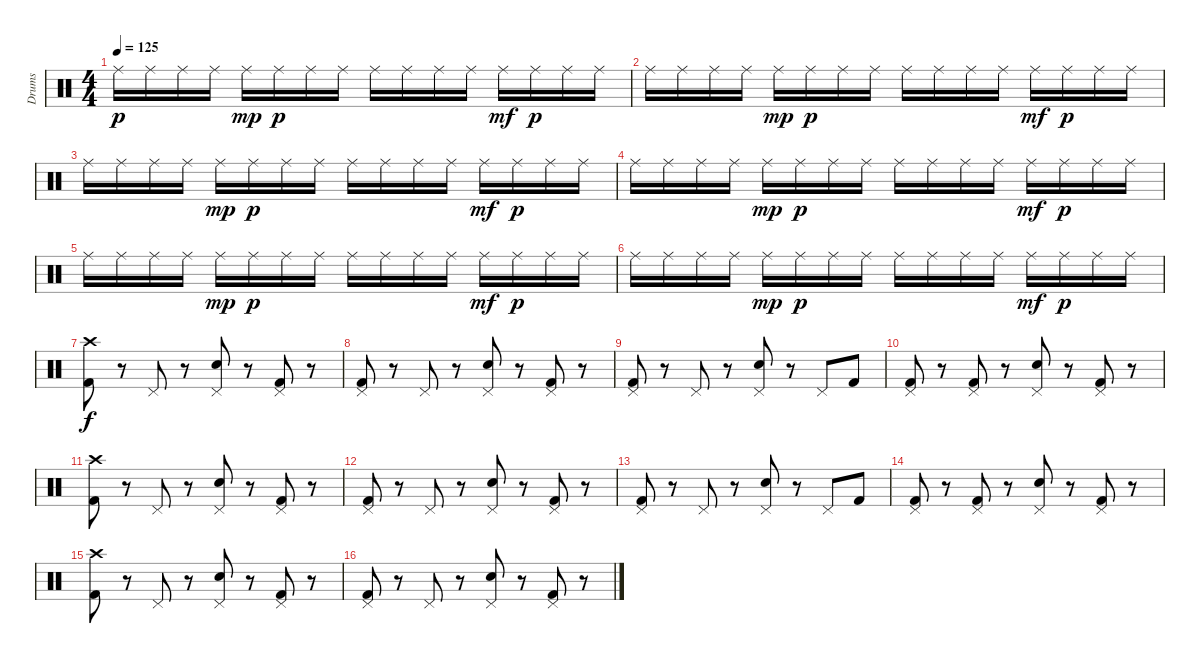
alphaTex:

\track ("Drums" "Drums") {instrument percussion}
\staff {score}
\articulation defaults
\ts (4 4)
\tempo 125
\clef neutral
\ks c "Ride (middle)".16{dy p} "Ride (middle)".16 "Ride (middle)".16 "Ride (middle)".16 "Ride (middle)".16{dy mp} "Ride (middle)".16{dy p} "Ride (middle)".16 "Ride (middle)".16 "Ride (middle)".16 "Ride (middle)".16 "Ride (middle)".16 "Ride (middle)".16 "Ride (middle)".16{dy mf} "Ride (middle)".16{dy p} "Ride (middle)".16 "Ride (middle)".16
|
"Ride (middle)".16 "Ride (middle)".16 "Ride (middle)".16 "Ride (middle)".16 "Ride (middle)".16{dy mp} "Ride (middle)".16{dy p} "Ride (middle)".16 "Ride (middle)".16 "Ride (middle)".16 "Ride (middle)".16 "Ride (middle)".16 "Ride (middle)".16 "Ride (middle)".16{dy mf} "Ride (middle)".16{dy p} "Ride (middle)".16 "Ride (middle)".16 |
"Ride (middle)".16 "Ride (middle)".16 "Ride (middle)".16 "Ride (middle)".16 "Ride (middle)".16{dy mp} "Ride (middle)".16{dy p} "Ride (middle)".16 "Ride (middle)".16 "Ride (middle)".16 "Ride (middle)".16 "Ride (middle)".16 "Ride (middle)".16 "Ride (middle)".16{dy mf} "Ride (middle)".16{dy p} "Ride (middle)".16 "Ride (middle)".16 |
"Ride (middle)".16 "Ride (middle)".16 "Ride (middle)".16 "Ride (middle)".16 "Ride (middle)".16{dy mp} "Ride (middle)".16{dy p} "Ride (middle)".16 "Ride (middle)".16 "Ride (middle)".16 "Ride (middle)".16 "Ride (middle)".16 "Ride (middle)".16 "Ride (middle)".16{dy mf} "Ride (middle)".16{dy p} "Ride (middle)".16 "Ride (middle)".16 |
"Ride (middle)".16 "Ride (middle)".16 "Ride (middle)".16 "Ride (middle)".16 "Ride (middle)".16{dy mp} "Ride (middle)".16{dy p} "Ride (middle)".16 "Ride (middle)".16 "Ride (middle)".16 "Ride (middle)".16 "Ride (middle)".16 "Ride (middle)".16 "Ride (middle)".16{dy mf} "Ride (middle)".16{dy p} "Ride (middle)".16 "Ride (middle)".16 |
"Ride (middle)".16 "Ride (middle)".16 "Ride (middle)".16 "Ride (middle)".16 "Ride (middle)".16{dy mp} "Ride (middle)".16{dy p} "Ride (middle)".16 "Ride (middle)".16 "Ride (middle)".16 "Ride (middle)".16 "Ride (middle)".16 "Ride (middle)".16 "Ride (middle)".16{dy mf} "Ride (middle)".16{dy p} "Ride (middle)".16 "Ride (middle)".16 |
("Crash high (hit)" "Kick (hit) 2").8{dy f} r.8 "Pedal Hi-Hat (hit)".8 r.8 ("Pedal Hi-Hat (hit)" "Electric Snare (hit)").8 r.8 ("Pedal Hi-Hat (hit)" "Kick (hit) 2").8 r.8 |
("Pedal Hi-Hat (hit)" "Kick (hit) 2").8 r.8 "Pedal Hi-Hat (hit)".8 r.8 ("Pedal Hi-Hat (hit)" "Electric Snare (hit)").8 r.8 ("Pedal Hi-Hat (hit)" "Kick (hit) 2").8 r.8 |
("Pedal Hi-Hat (hit)" "Kick (hit) 2").8 r.8 "Pedal Hi-Hat (hit)".8 r.8 ("Pedal Hi-Hat (hit)" "Electric Snare (hit)").8 r.8 "Pedal Hi-Hat (hit)".8 "Kick (hit) 2".8 |
("Pedal Hi-Hat (hit)" "Kick (hit) 2").8 r.8 ("Pedal Hi-Hat (hit)" "Kick (hit) 2").8 r.8 ("Pedal Hi-Hat (hit)" "Electric Snare (hit)").8 r.8 ("Pedal Hi-Hat (hit)" "Kick (hit) 2").8 r.8 |
("Crash high (hit)" "Kick (hit) 2").8 r.8 "Pedal Hi-Hat (hit)".8 r.8 ("Pedal Hi-Hat (hit)" "Electric Snare (hit)").8 r.8 ("Pedal Hi-Hat (hit)" "Kick (hit) 2").8 r.8 |
("Pedal Hi-Hat (hit)" "Kick (hit) 2").8 r.8 "Pedal Hi-Hat (hit)".8 r.8 ("Pedal Hi-Hat (hit)" "Electric Snare (hit)").8 r.8 ("Pedal Hi-Hat (hit)" "Kick (hit) 2").8 r.8 |
("Pedal Hi-Hat (hit)" "Kick (hit) 2").8 r.8 "Pedal Hi-Hat (hit)".8 r.8 ("Pedal Hi-Hat (hit)" "Electric Snare (hit)").8 r.8 "Pedal Hi-Hat (hit)".8 "Kick (hit) 2".8 |
("Pedal Hi-Hat (hit)" "Kick (hit) 2").8 r.8 ("Pedal Hi-Hat (hit)" "Kick (hit) 2").8 r.8 ("Pedal Hi-Hat (hit)" "Electric Snare (hit)").8 r.8 ("Pedal Hi-Hat (hit)" "Kick (hit) 2").8 r.8 |
("Crash high (hit)" "Kick (hit) 2").8 r.8 "Pedal Hi-Hat (hit)".8 r.8 ("Pedal Hi-Hat (hit)" "Electric Snare (hit)").8 r.8 ("Pedal Hi-Hat (hit)" "Kick (hit) 2").8 r.8 |
("Pedal Hi-Hat (hit)" "Kick (hit) 2").8 r.8 "Pedal Hi-Hat (hit)".8 r.8 ("Pedal Hi-Hat (hit)" "Electric Snare (hit)").8 r.8 ("Pedal Hi-Hat (hit)" "Kick (hit) 2").8 r.8
